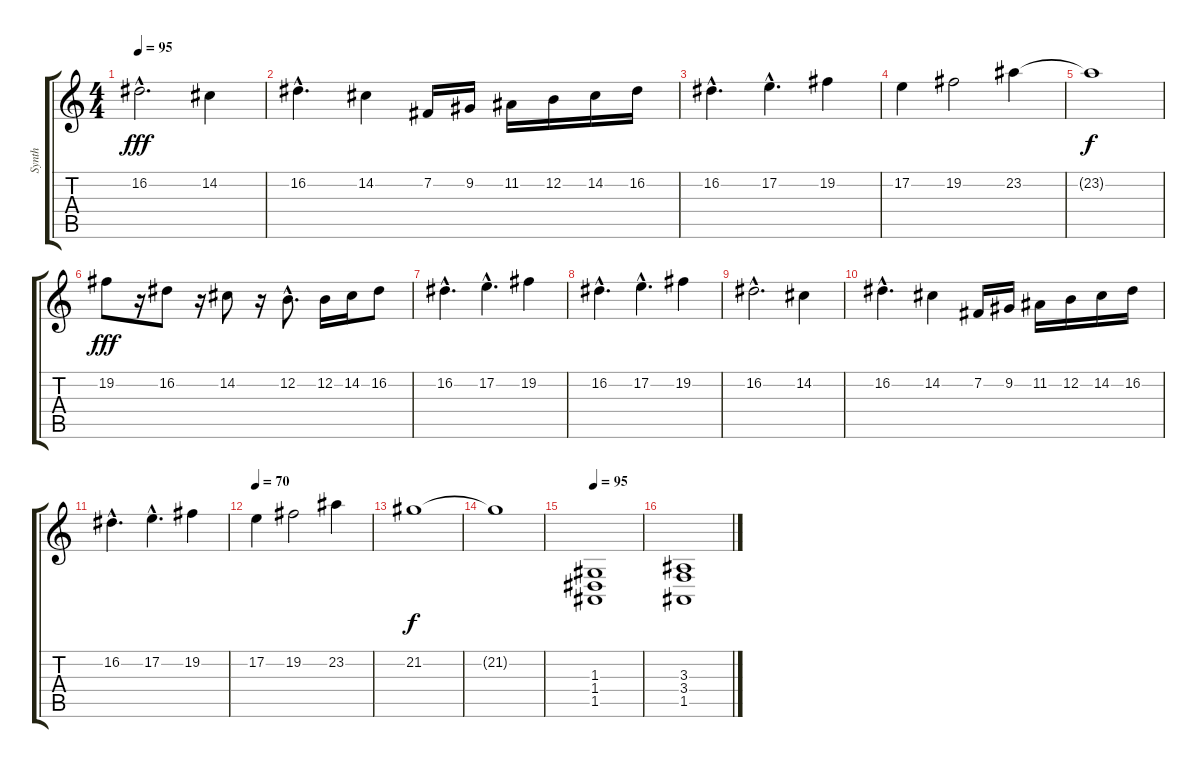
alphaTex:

\track ("Synth" "Synth") {instrument stringensemble1}
\staff {score tabs}
\tuning (E4 B3 G3 D3 A2 E2) {hide}
\ts (4 4)
\tempo 95
\clef g2
\ks c
16.2{hac}.2{d dy fff} 14.2.4 |
16.2{hac}.4{d} 14.2.4 7.2.16 9.2.16 11.2.16 12.2.16 14.2.16 16.2.16 |
16.2{hac}.4{d} 17.2{hac}.4{d} 19.2.4 |
17.2.4 19.2.2 23.2.4 |
23.2{t}.1{dy f} |
19.2.8{dy fff} r.16 16.2.8 r.16 14.2.8 r.16 12.2{hac}.8{d} 12.2.16 14.2.16 16.2.8 |
16.2{hac}.4{d} 17.2{hac}.4{d} 19.2.4 |
16.2{hac}.4{d} 17.2{hac}.4{d} 19.2.4 |
16.2{hac}.2{d} 14.2.4 |
16.2{hac}.4{d} 14.2.4 7.2.16 9.2.16 11.2.16 12.2.16 14.2.16 16.2.16 |
16.2{hac}.4{d} 17.2{hac}.4{d} 19.2.4 |
\tempo 70
17.2.4 19.2.2 23.2.4 |
21.2.1{dy f} |
21.2{t}.1 |
\tempo 95
(1.3 1.4 1.5).1 |
(3.3 3.4 1.5).1
